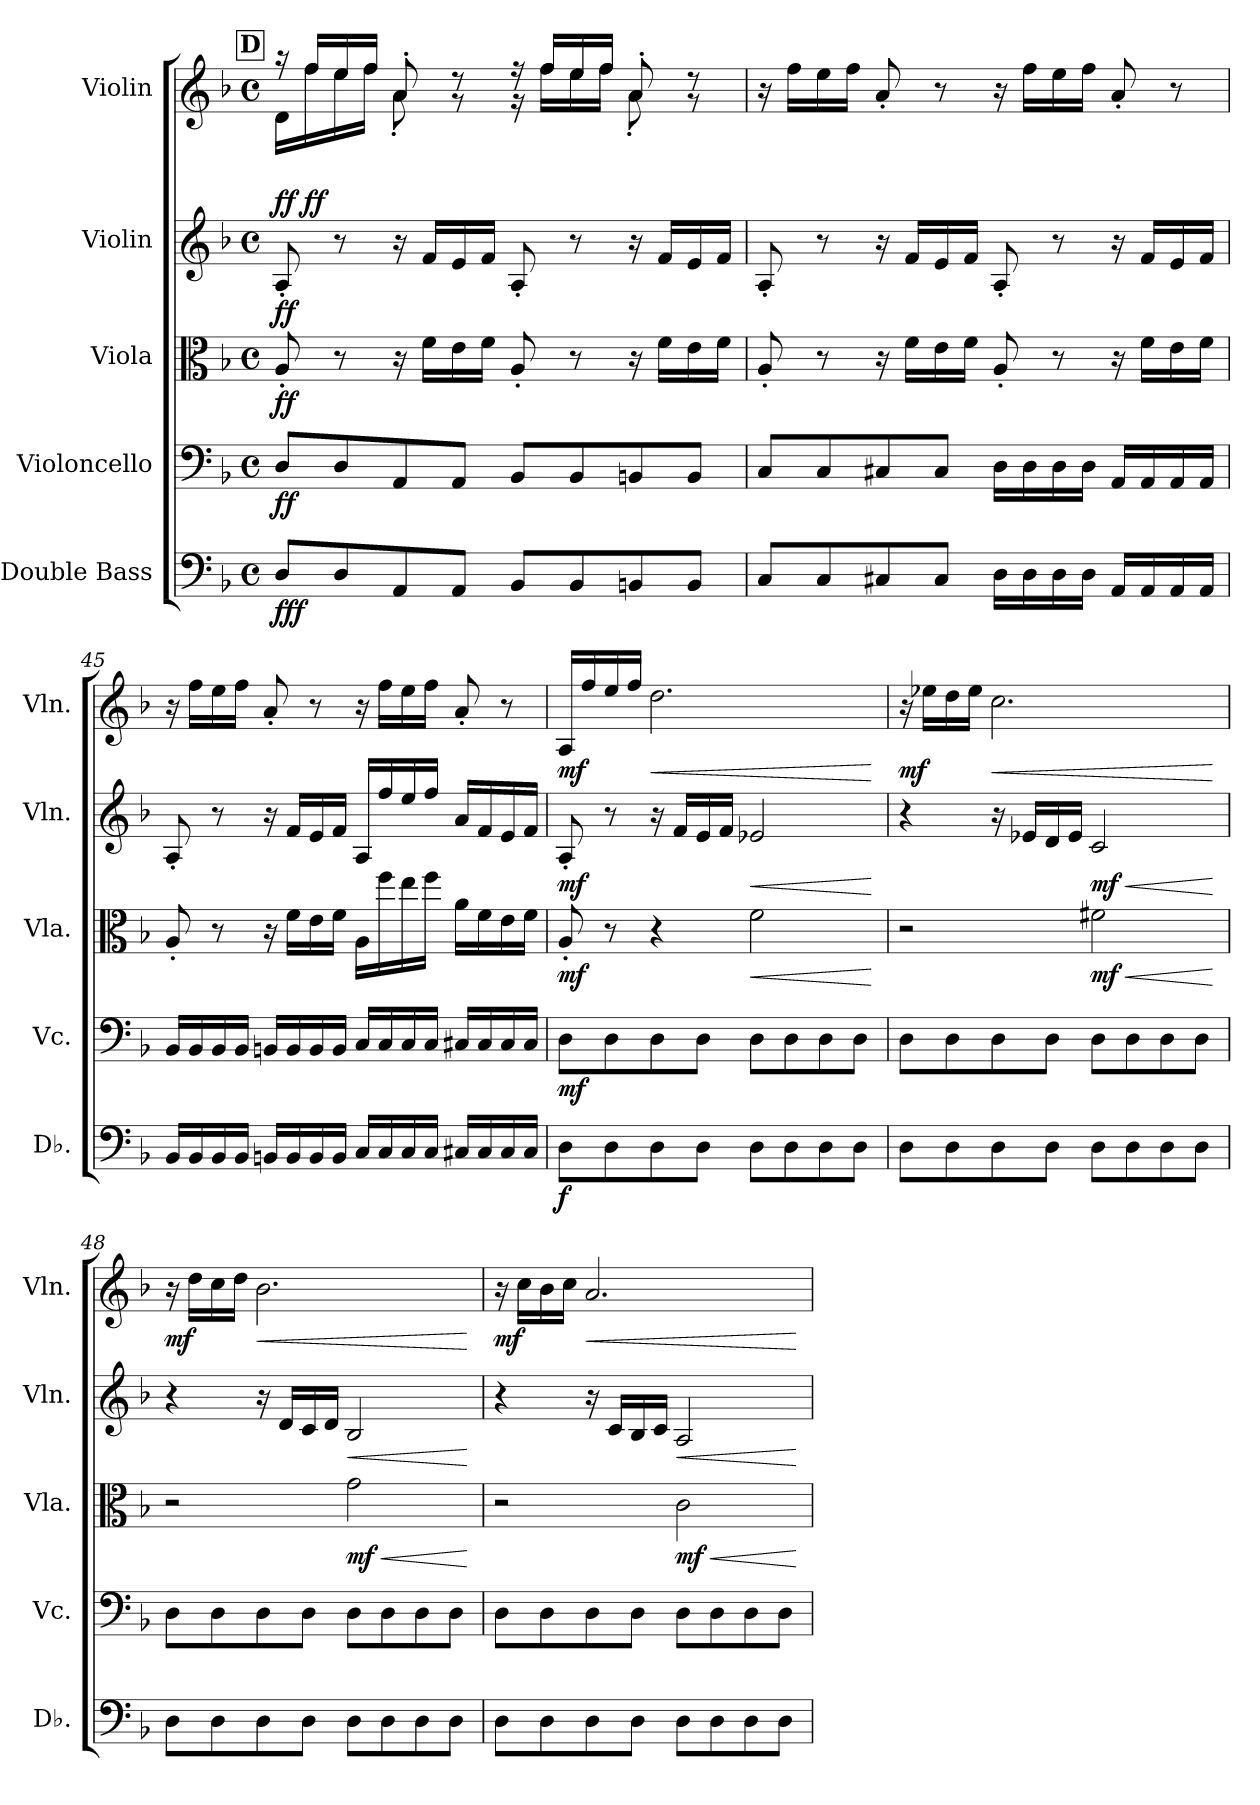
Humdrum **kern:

**kern	**dynam	**kern	**dynam	**kern	**dynam	**kern	**dynam	**kern	**dynam
*part5	*part5	*part4	*part4	*part3	*part3	*part2	*part2	*part1	*part1
*staff5	*staff5	*staff4	*staff4	*staff3	*staff3	*staff2	*staff2	*staff1	*staff1
*I"Double Bass	*	*I"Violoncello	*	*I"Viola	*	*I"Violin	*	*I"Violin	*
*I'Db.	*	*I'Vc.	*	*I'Vla.	*	*I'Vln.	*	*I'Vln.	*
*clefF4	*	*clefF4	*	*clefC3	*	*clefG2	*	*clefG2	*
*ITrd7c12	*	*	*	*	*	*	*	*	*
*k[b-]	*	*k[b-]	*	*k[b-]	*	*k[b-]	*	*k[b-]	*
*M4/4	*	*M4/4	*	*M4/4	*	*M4/4	*	*M4/4	*
*met(c)	*	*met(c)	*	*met(c)	*	*met(c)	*	*met(c)	*
!!LO:REH:place=s1:a:B:fs=14:t=D
=43	=43	=43	=43	=43	=43	=43	=43	=43	=43
*	*	*	*	*	*	*	*	*^	*
!	!LO:DY:b	!	!LO:DY:b	!	!LO:DY:b	!	!LO:DY:b	!	!	!LO:DY:b
8DD/L	fff	8D/L	ff	8A'/	ff	8A'/	ff	16r	16d\LL	ff
!	!	!	!	!	!	!	!	!	!	!LO:DY:b
.	.	.	.	.	.	.	.	16ff/LL	16ff\	ff
8DD/	.	8D/	.	8r	.	8r	.	16ee/	16ee\	.
.	.	.	.	.	.	.	.	16ff/JJ	16ff\JJ	.
8AAA/	.	8AA/	.	16r	.	16r	.	8a'/	8a'\	.
.	.	.	.	16f\LL	.	16f/LL	.	.	.	.
8AAA/J	.	8AA/J	.	16e\	.	16e/	.	8r	8r	.
.	.	.	.	16f\JJ	.	16f/JJ	.	.	.	.
8BBB-/L	.	8BB-/L	.	8A'/	.	8A'/	.	16r	16r	.
.	.	.	.	.	.	.	.	16ff/LL	16ff\LL	.
8BBB-/	.	8BB-/	.	8r	.	8r	.	16ee/	16ee\	.
.	.	.	.	.	.	.	.	16ff/JJ	16ff\JJ	.
8BBBn/	.	8BBn/	.	16r	.	16r	.	8a'/	8a'\	.
.	.	.	.	16f\LL	.	16f/LL	.	.	.	.
8BBB/J	.	8BB/J	.	16e\	.	16e/	.	8r	8r	.
.	.	.	.	16f\JJ	.	16f/JJ	.	.	.	.
*	*	*	*	*	*	*	*	*v	*v	*
!!LO:LB:g=z
=44	=44	=44	=44	=44	=44	=44	=44	=44	=44
8CC/L	.	8C/L	.	8A'/	.	8A'/	.	16r	.
.	.	.	.	.	.	.	.	16ff\LL	.
8CC/	.	8C/	.	8r	.	8r	.	16ee\	.
.	.	.	.	.	.	.	.	16ff\JJ	.
8CC#X/	.	8C#X/	.	16r	.	16r	.	8a'/	.
.	.	.	.	16f\LL	.	16f/LL	.	.	.
8CC#/J	.	8C#/J	.	16e\	.	16e/	.	8r	.
.	.	.	.	16f\JJ	.	16f/JJ	.	.	.
16DD\LL	.	16D\LL	.	8A'/	.	8A'/	.	16r	.
16DD\	.	16D\	.	.	.	.	.	16ff\LL	.
16DD\	.	16D\	.	8r	.	8r	.	16ee\	.
16DD\JJ	.	16D\JJ	.	.	.	.	.	16ff\JJ	.
16AAA/LL	.	16AA/LL	.	16r	.	16r	.	8a'/	.
16AAA/	.	16AA/	.	16f\LL	.	16f/LL	.	.	.
16AAA/	.	16AA/	.	16e\	.	16e/	.	8r	.
16AAA/JJ	.	16AA/JJ	.	16f\JJ	.	16f/JJ	.	.	.
=45	=45	=45	=45	=45	=45	=45	=45	=45	=45
16BBB-/LL	.	16BB-/LL	.	8A'/	.	8A'/	.	16r	.
16BBB-/	.	16BB-/	.	.	.	.	.	16ff\LL	.
16BBB-/	.	16BB-/	.	8r	.	8r	.	16ee\	.
16BBB-/JJ	.	16BB-/JJ	.	.	.	.	.	16ff\JJ	.
16BBBn/LL	.	16BBn/LL	.	16r	.	16r	.	8a'/	.
16BBB/	.	16BB/	.	16f\LL	.	16f/LL	.	.	.
16BBB/	.	16BB/	.	16e\	.	16e/	.	8r	.
16BBB/JJ	.	16BB/JJ	.	16f\JJ	.	16f/JJ	.	.	.
16CC/LL	.	16C/LL	.	16A\LL	.	16A/LL	.	16r	.
16CC/	.	16C/	.	16ff\	.	16ff/	.	16ff\LL	.
16CC/	.	16C/	.	16ee\	.	16ee/	.	16ee\	.
16CC/JJ	.	16C/JJ	.	16ff\JJ	.	16ff/JJ	.	16ff\JJ	.
16CC#X/LL	.	16C#X/LL	.	16a\LL	.	16a/LL	.	8a'/	.
16CC#/	.	16C#/	.	16f\	.	16f/	.	.	.
16CC#/	.	16C#/	.	16e\	.	16e/	.	8r	.
16CC#/JJ	.	16C#/JJ	.	16f\JJ	.	16f/JJ	.	.	.
=46	=46	=46	=46	=46	=46	=46	=46	=46	=46
!	!LO:DY:b	!	!LO:DY:b	!	!LO:DY:b	!	!LO:DY:b	!	!LO:DY:b
8DD\L	f	8D\L	mf	8A'/	mf	8A'/	mf	16A/LL	mf
.	.	.	.	.	.	.	.	16ff/	.
8DD\	.	8D\	.	8r	.	8r	.	16ee/	.
.	.	.	.	.	.	.	.	16ff/JJ	.
!	!	!	!	!	!	!	!	!	!LO:HP:b
8DD\	.	8D\	.	4r	.	16r	.	2.dd\	<
.	.	.	.	.	.	16f/LL	.	.	.
8DD\J	.	8D\J	.	.	.	16e/	.	.	.
.	.	.	.	.	.	16f/JJ	.	.	.
!	!	!	!	!	!LO:HP:b	!	!LO:HP:b	!	!
8DD\L	.	8D\L	.	2f\	<	2e-X/	<	.	.
8DD\	.	8D\	.	.	.	.	.	.	.
8DD\	.	8D\	.	.	.	.	.	.	.
8DD\J	.	8D\J	.	.	.	.	.	.	.
.	.	.	.	.	[	.	[	.	[
!!LO:PB:g=z
=47	=47	=47	=47	=47	=47	=47	=47	=47	=47
!	!	!	!	!	!	!	!	!	!LO:DY:b
8DD\L	.	8D\L	.	2r	.	4r	.	16r	mf
.	.	.	.	.	.	.	.	16ee-X\LL	.
8DD\	.	8D\	.	.	.	.	.	16dd\	.
.	.	.	.	.	.	.	.	16ee-\JJ	.
!	!	!	!	!	!	!	!	!	!LO:HP:b
8DD\	.	8D\	.	.	.	16r	.	2.cc\	<
.	.	.	.	.	.	16e-X/LL	.	.	.
8DD\J	.	8D\J	.	.	.	16d/	.	.	.
.	.	.	.	.	.	16e-/JJ	.	.	.
!	!	!	!	!	!LO:HP:b	!	!LO:HP:b	!	!
!	!	!	!	!	!LO:DY:n=1:b	!	!LO:DY:n=1:b	!	!
8DD\L	.	8D\L	.	2f#X\	< mf	2c/	< mf	.	.
8DD\	.	8D\	.	.	.	.	.	.	.
8DD\	.	8D\	.	.	.	.	.	.	.
8DD\J	.	8D\J	.	.	.	.	.	.	.
.	.	.	.	.	[	.	[	.	[
=48	=48	=48	=48	=48	=48	=48	=48	=48	=48
!	!	!	!	!	!	!	!	!	!LO:DY:b
8DD\L	.	8D\L	.	2r	.	4r	.	16r	mf
.	.	.	.	.	.	.	.	16dd\LL	.
8DD\	.	8D\	.	.	.	.	.	16cc\	.
.	.	.	.	.	.	.	.	16dd\JJ	.
!	!	!	!	!	!	!	!	!	!LO:HP:b
8DD\	.	8D\	.	.	.	16r	.	2.b-\	<
.	.	.	.	.	.	16d/LL	.	.	.
8DD\J	.	8D\J	.	.	.	16c/	.	.	.
.	.	.	.	.	.	16d/JJ	.	.	.
!	!	!	!	!	!LO:HP:b	!	!LO:HP:b	!	!
!	!	!	!	!	!LO:DY:n=1:b	!	!LO:HP:n=1:b	!	!
!	!	!	!	!	!	!	!LO:DY:n=1:b	!	!
!	!	!	!	!	!	!	!LO:DY:n=2:b	!	!
8DD\L	.	8D\L	.	2g\	< mf	2B-/	< < mf mf	.	.
8DD\	.	8D\	.	.	.	.	.	.	.
8DD\	.	8D\	.	.	.	.	.	.	.
8DD\J	.	8D\J	.	.	.	.	.	.	.
.	.	.	.	.	[	.	[	.	[
=49	=49	=49	=49	=49	=49	=49	=49	=49	=49
!	!	!	!	!	!	!	!	!	!LO:DY:b
8DD\L	.	8D\L	.	2r	.	4r	.	16r	mf
.	.	.	.	.	.	.	.	16cc\LL	.
8DD\	.	8D\	.	.	.	.	.	16b-\	.
.	.	.	.	.	.	.	.	16cc\JJ	.
!	!	!	!	!	!	!	!	!	!LO:HP:b
8DD\	.	8D\	.	.	.	16r	[	2.a/	<
.	.	.	.	.	.	16c/LL	.	.	.
8DD\J	.	8D\J	.	.	.	16B-/	.	.	.
.	.	.	.	.	.	16c/JJ	.	.	.
!	!	!	!	!	!LO:HP:b	!	!LO:HP:b	!	!
!	!	!	!	!	!LO:DY:n=1:b	!	!LO:DY:n=1:b	!	!
!	!	!	!	!	!	!	!LO:DY:n=2:b	!	!
8DD\L	.	8D\L	.	2c\	< mf	2A/	< mf mf	.	.
8DD\	.	8D\	.	.	.	.	.	.	.
8DD\	.	8D\	.	.	.	.	.	.	.
8DD\J	.	8D\J	.	.	.	.	.	.	.
.	.	.	.	.	[	.	[	.	[
=	=	=	=	=	=	=	=	=	=
*-	*-	*-	*-	*-	*-	*-	*-	*-	*-
